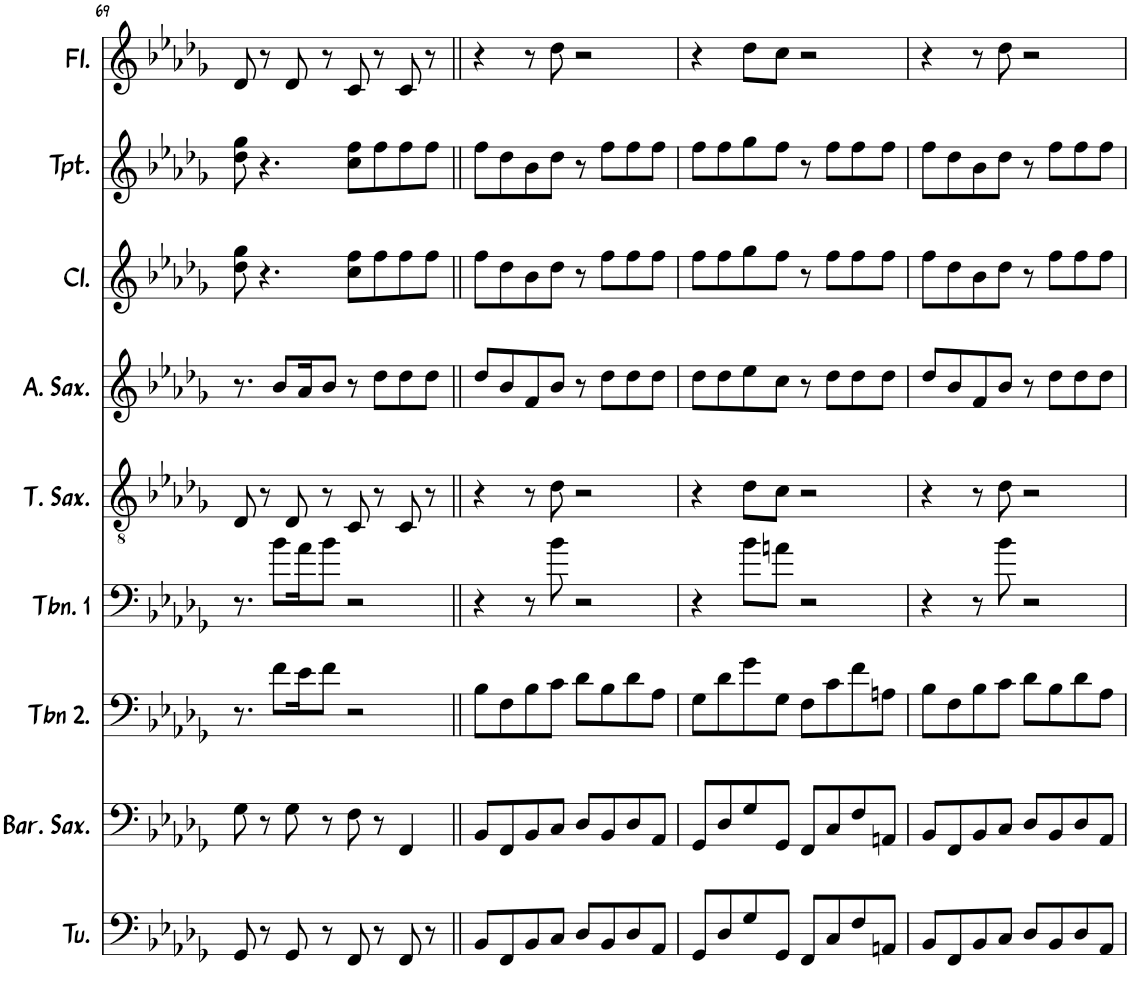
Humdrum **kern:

**kern	**kern	**kern	**kern	**kern	**kern	**kern	**kern	**kern
*part9	*part8	*part7	*part6	*part5	*part4	*part3	*part2	*part1
*staff9	*staff8	*staff7	*staff6	*staff5	*staff4	*staff3	*staff2	*staff1
*I"Tuba	*I"Baritone Saxophone	*I"Trombone 2	*I"Trombone 1	*I"Tenor Saxophone	*I"Alto Saxophone	*I"Clarinet	*I"Trumpet	*I"Flute
*I'Tu.	*I'Bar. Sax.	*I'Tbn 2.	*I'Tbn. 1	*I'T. Sax.	*I'A. Sax.	*I'Cl.	*I'Tpt.	*I'Fl.
!!LO:PB:g=z
*clefF4	*clefF4	*clefF4	*clefF4	*clefGv2	*clefG2	*clefG2	*clefG2	*clefG2
*	*ITrd12c21	*	*	*ITrd8c14	*ITrd5c9	*ITrd1c2	*ITrd1c2	*
*k[b-e-a-d-g-]	*k[b-e-a-d-g-]	*k[b-e-a-d-g-]	*k[b-e-a-d-g-]	*k[b-e-a-d-g-]	*k[b-e-a-d-g-]	*k[b-e-a-d-g-]	*k[b-e-a-d-g-]	*k[b-e-a-d-g-]
*M4/4	*M4/4	*M4/4	*M4/4	*M4/4	*M4/4	*M4/4	*M4/4	*M4/4
=69	=69	=69	=69	=69	=69	=69	=69	=69
8GG-/	8G-\	8.r	8.r	8D-/	8.r	8dd-\ 8gg-\	8dd-\ 8gg-\	8d-/
8r	8r	.	.	8r	.	4.r	4.r	8r
.	.	8f\L	8b-\L	.	8b-/L	.	.	.
8GG-/	8G-\	.	.	8D-/	.	.	.	8d-/
.	.	16e-\K	16a-\K	.	16a-/K	.	.	.
8r	8r	8f\J	8b-\J	8r	8b-/J	.	.	8r
8FF/	8F\	2r	2r	8C/	8r	8cc\ 8ff\L	8cc\ 8ff\L	8c/
8r	8r	.	.	8r	8dd-\L	8ff\	8ff\	8r
8FF/	4FF/	.	.	8C/	8dd-\	8ff\	8ff\	8c/
8r	.	.	.	8r	8dd-\J	8ff\J	8ff\J	8r
=70||	=70||	=70||	=70||	=70||	=70||	=70||	=70||	=70||
8BB-/L	8BB-/L	8B-\L	4r	4r	8dd-/L	8ff\L	8ff\L	4r
8FF/	8FF/	8F\	.	.	8b-/	8dd-\	8dd-\	.
8BB-/	8BB-/	8B-\	8r	8r	8f/	8b-\	8b-\	8r
8C/J	8C/J	8c\J	8b-\	8d-\	8b-/J	8dd-\J	8dd-\J	8dd-\
8D-/L	8D-/L	8d-\L	2r	2r	8r	8r	8r	2r
8BB-/	8BB-/	8B-\	.	.	8dd-\L	8ff\L	8ff\L	.
8D-/	8D-/	8d-\	.	.	8dd-\	8ff\	8ff\	.
8AA-/J	8AA-/J	8A-\J	.	.	8dd-\J	8ff\J	8ff\J	.
=71	=71	=71	=71	=71	=71	=71	=71	=71
8GG-/L	8GG-/L	8G-\L	4r	4r	8dd-\L	8ff\L	8ff\L	4r
8D-/	8D-/	8d-\	.	.	8dd-\	8ff\	8ff\	.
8G-/	8G-/	8g-\	8b-\L	8d-\L	8ee-\	8gg-\	8gg-\	8dd-\L
8GG-/J	8GG-/J	8G-\J	8an\J	8c\J	8cc\J	8ff\J	8ff\J	8cc\J
8FF/L	8FF/L	8F\L	2r	2r	8r	8r	8r	2r
8C/	8C/	8c\	.	.	8dd-\L	8ff\L	8ff\L	.
8F/	8F/	8f\	.	.	8dd-\	8ff\	8ff\	.
8AAn/J	8AAn/J	8An\J	.	.	8dd-\J	8ff\J	8ff\J	.
=72	=72	=72	=72	=72	=72	=72	=72	=72
8BB-/L	8BB-/L	8B-\L	4r	4r	8dd-/L	8ff\L	8ff\L	4r
8FF/	8FF/	8F\	.	.	8b-/	8dd-\	8dd-\	.
8BB-/	8BB-/	8B-\	8r	8r	8f/	8b-\	8b-\	8r
8C/J	8C/J	8c\J	8b-\	8d-\	8b-/J	8dd-\J	8dd-\J	8dd-\
8D-/L	8D-/L	8d-\L	2r	2r	8r	8r	8r	2r
8BB-/	8BB-/	8B-\	.	.	8dd-\L	8ff\L	8ff\L	.
8D-/	8D-/	8d-\	.	.	8dd-\	8ff\	8ff\	.
8AA-/J	8AA-/J	8A-\J	.	.	8dd-\J	8ff\J	8ff\J	.
=	=	=	=	=	=	=	=	=
*-	*-	*-	*-	*-	*-	*-	*-	*-
